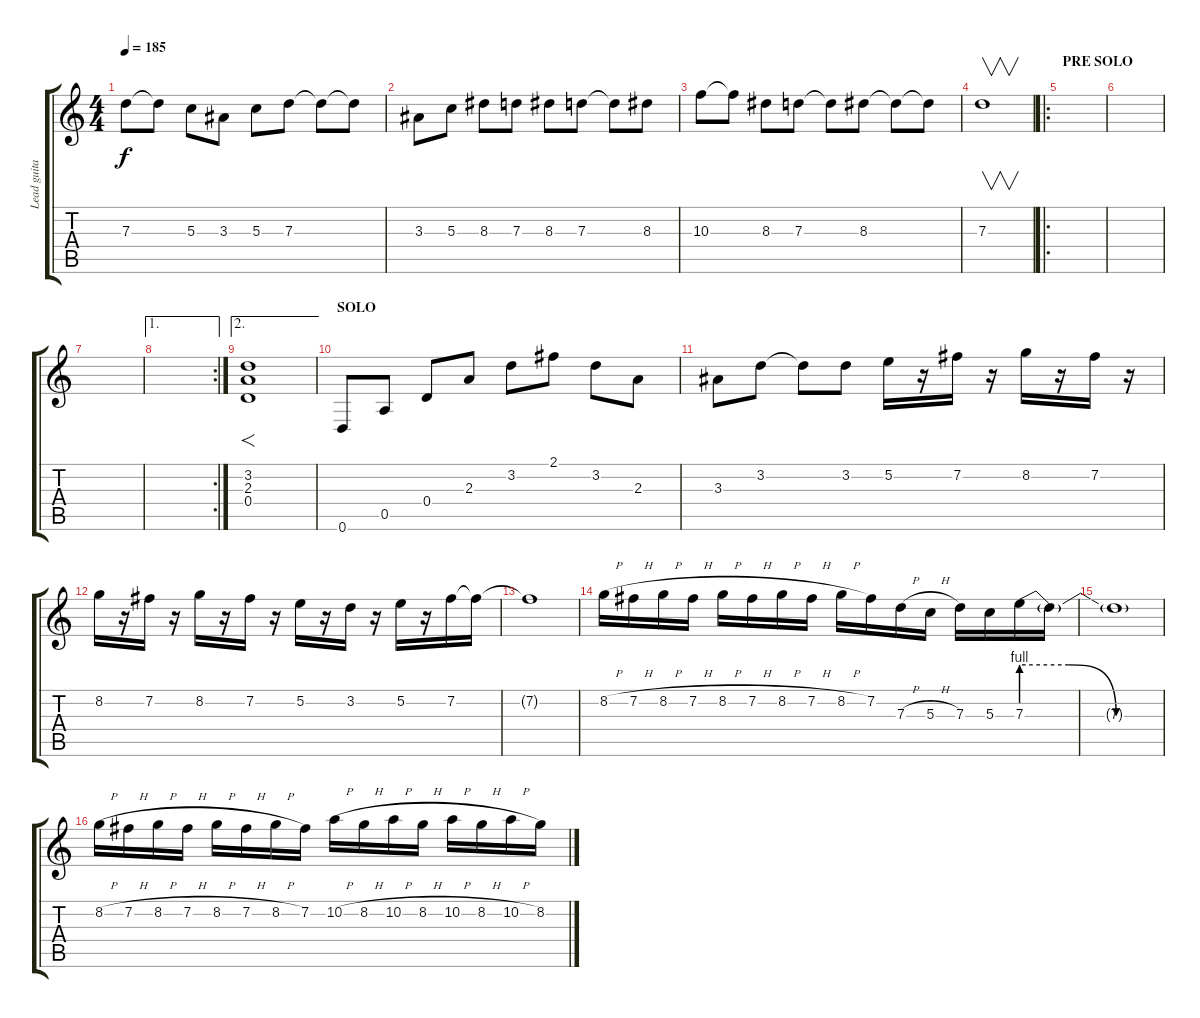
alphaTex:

\track ("Lead guitar" "Lead guita") {instrument distortionguitar}
\staff {score tabs}
\tuning (E4 B3 G3 D3 A2 D2) {hide}
\ts (4 4)
\tempo 185
\clef g2
\ks c
7.3{t}.8{dy f} 7.3{t}.8 5.3.8 3.3.8 5.3.8 7.3.8 7.3{t}.8 7.3{t}.8 |
3.3.8 5.3.8 8.3.8 7.3.8 8.3.8 7.3.8 7.3{t}.8 8.3.8 |
10.3.8 10.3{t}.8 8.3.8 7.3.8 7.3{t}.8 8.3.8 8.3{t}.8 8.3{t}.8 |
7.3.1{v volume 0 instrument distortionguitar} |
\ro
\section ("" "PRE SOLO")
|
|
|
\ae 1
\rc 2
|
\ae 2
(3.2 2.3 0.4).1{f volume 15 instrument overdrivenguitar} |
\section ("" "SOLO")
0.6.8 0.5.8 0.4.8 2.3.8 3.2.8 2.1.8 3.2.8 2.3.8 |
3.3.8 3.2.8 3.2{t}.8 3.2.8 5.2.16 r.16 7.2.16 r.16 8.2.16 r.16 7.2.16 r.16 |
8.2.16 r.16 7.2.16 r.16 8.2.16 r.16 7.2.16 r.16 5.2.16 r.16 3.2.16 r.16 5.2.16 r.16 7.2.16 7.2{t}.16 |
7.2{t}.1 |
8.2{h}.16 7.2{h}.16 8.2{h}.16 7.2{h}.16 8.2{h}.16 7.2{h}.16 8.2{h}.16 7.2{h}.16 8.2{h}.16 7.2.16 7.3{h}.16 5.3{h}.16 7.3.16 5.3.16 7.3{be (custom 0 4 20 4 40 0 60 0)}.16 7.3{t}.16 |
7.3{t}.1 |
8.2{h}.16 7.2{h}.16 8.2{h}.16 7.2{h}.16 8.2{h}.16 7.2{h}.16 8.2{h}.16 7.2.16 10.2{h}.16 8.2{h}.16 10.2{h}.16 8.2{h}.16 10.2{h}.16 8.2{h}.16 10.2{h}.16 8.2{ss}.16
